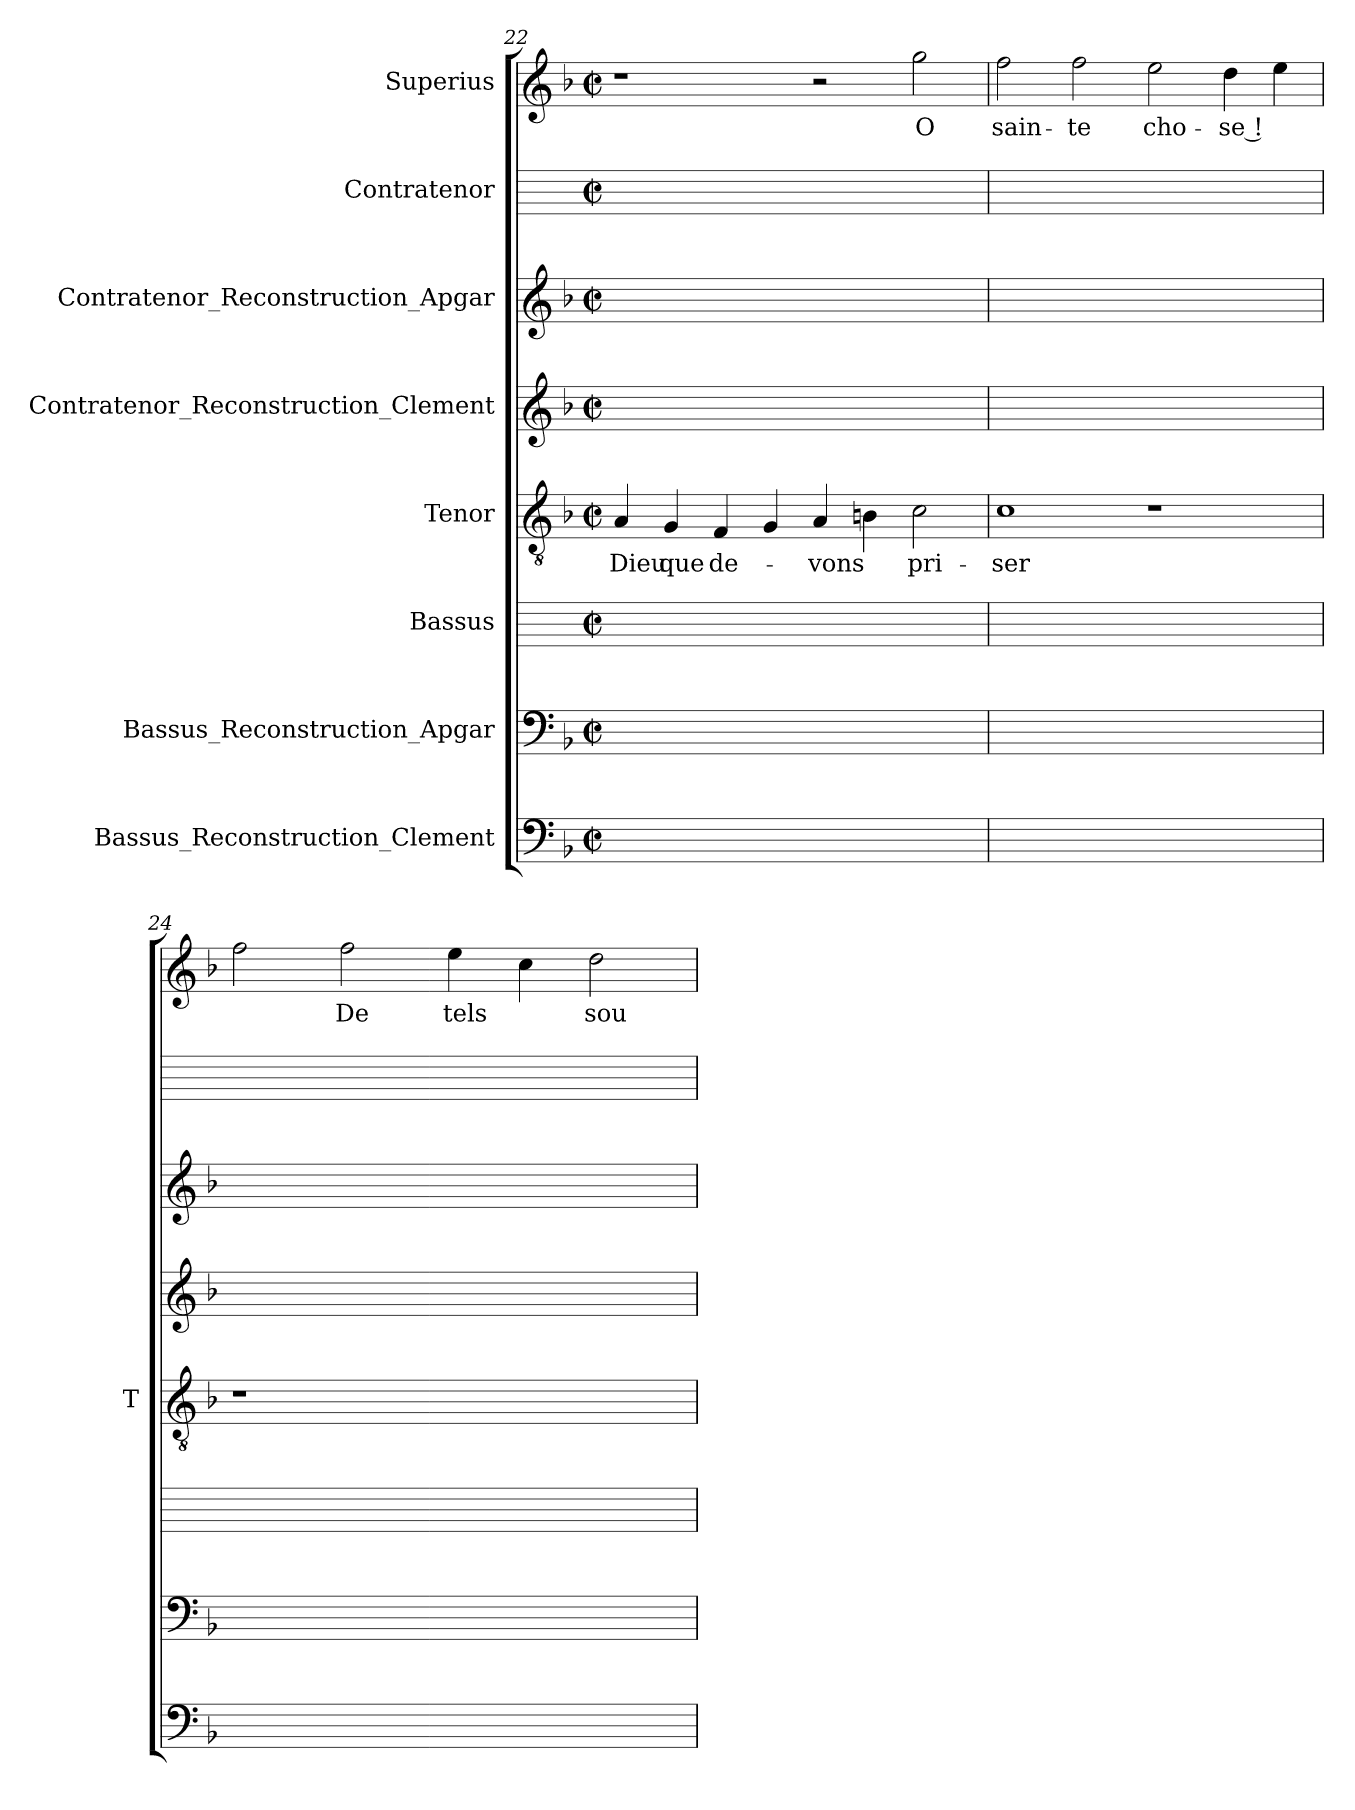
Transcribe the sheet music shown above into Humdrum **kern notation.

**kern	**kern	**kern	**kern	**text	**kern	**kern	**kern	**kern	**text
*part8	*part7	*part6	*part5	*part5	*part4	*part3	*part2	*part1	*part1
*staff8	*staff7	*staff6	*staff5	*staff5	*staff4	*staff3	*staff2	*staff1	*staff1
*I"Bassus_Reconstruction_Clement	*I"Bassus_Reconstruction_Apgar	*I"Bassus	*I"Tenor	*	*I"Contratenor_Reconstruction_Clement	*I"Contratenor_Reconstruction_Apgar	*I"Contratenor	*I"Superius	*
*	*	*	*I'T	*	*	*	*	*	*
*clefF4	*clefF4	*	*clefGv2	*	*clefG2	*clefG2	*	*clefG2	*
*k[b-]	*k[b-]	*	*k[b-]	*	*k[b-]	*k[b-]	*	*k[b-]	*
*F:	*F:	*	*F:	*	*F:	*F:	*	*F:	*
*M2/2	*M2/2	*M2/2	*M2/2	*	*M2/2	*M2/2	*M2/2	*M2/2	*
*met(c|)	*met(c|)	*met(c|)	*met(c|)	*	*met(c|)	*met(c|)	*met(c|)	*met(c|)	*
=22	=22	=22	=22	=22	=22	=22	=22	=22	=22
0ryy	0ryy	0ryy	4A	-Dieu	0ryy	0ryy	0ryy	1r	.
.	.	.	4G	-que	.	.	.	.	.
.	.	.	4F	de-	.	.	.	.	.
.	.	.	4G	.	.	.	.	.	.
.	.	.	4A	-vons	.	.	.	2r	.
.	.	.	4B	.	.	.	.	.	.
.	.	.	2c	pri-	.	.	.	2gg	-O
!!LO:PB:g=z
=23	=23	=23	=23	=23	=23	=23	=23	=23	=23
0ryy	0ryy	0ryy	1c	-ser	0ryy	0ryy	0ryy	2ff	sain-
.	.	.	.	.	.	.	.	2ff	-te
.	.	.	1r	.	.	.	.	2ee	cho-
.	.	.	.	.	.	.	.	4dd	-se !
.	.	.	.	.	.	.	.	4ee	.
=24	=24	=24	=24	=24	=24	=24	=24	=24	=24
0ryy	0ryy	0ryy	1r	.	0ryy	0ryy	0ryy	2ff	.
.	.	.	.	.	.	.	.	2ff	-De
.	.	.	1ryy	.	.	.	.	4ee	-tels
.	.	.	.	.	.	.	.	4cc	.
.	.	.	.	.	.	.	.	2dd	sou-
=	=	=	=	=	=	=	=	=	=
*-	*-	*-	*-	*-	*-	*-	*-	*-	*-
